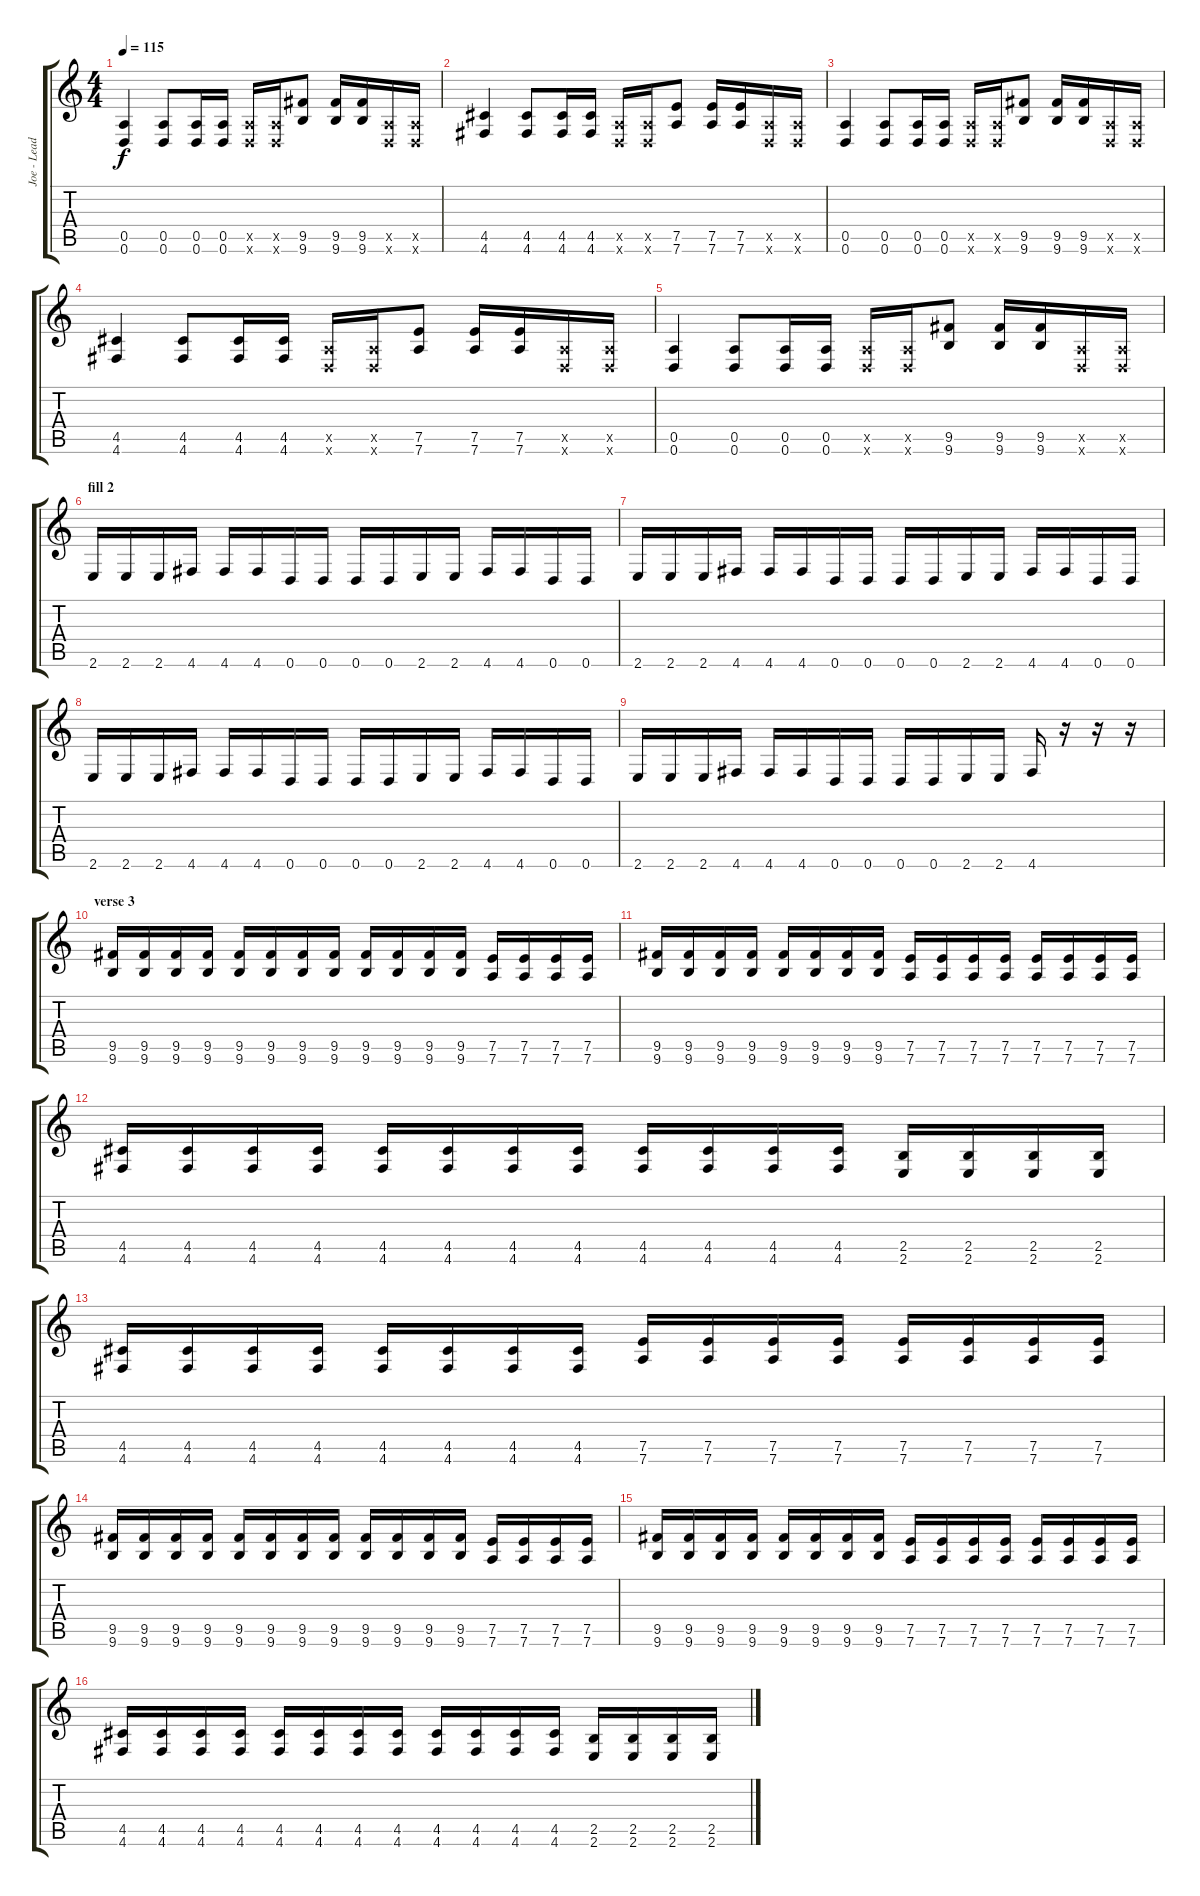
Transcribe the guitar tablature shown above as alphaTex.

\track ("Joe - Lead guitar" "Joe - Lead") {instrument distortionguitar}
\staff {score tabs}
\tuning (E4 B3 G3 D3 A2 D2) {hide}
\ts (4 4)
\tempo 115
\clef g2
\ks c
(0.5 0.6).4{dy f} (0.5 0.6).8 (0.5 0.6).16 (0.5 0.6).16 (0.5{x} 0.6{x}).16 (0.5{x} 0.6{x}).16 (9.5 9.6).8 (9.5 9.6).16 (9.5 9.6).16 (0.5{x} 0.6{x}).16 (0.5{x} 0.6{x}).16 |
(4.5 4.6).4 (4.5 4.6).8 (4.5 4.6).16 (4.5 4.6).16 (0.5{x} 0.6{x}).16 (0.5{x} 0.6{x}).16 (7.5 7.6).8 (7.5 7.6).16 (7.5 7.6).16 (0.5{x} 0.6{x}).16 (0.5{x} 0.6{x}).16 |
(0.5 0.6).4 (0.5 0.6).8 (0.5 0.6).16 (0.5 0.6).16 (0.5{x} 0.6{x}).16 (0.5{x} 0.6{x}).16 (9.5 9.6).8 (9.5 9.6).16 (9.5 9.6).16 (0.5{x} 0.6{x}).16 (0.5{x} 0.6{x}).16 |
(4.5 4.6).4 (4.5 4.6).8 (4.5 4.6).16 (4.5 4.6).16 (0.5{x} 0.6{x}).16 (0.5{x} 0.6{x}).16 (7.5 7.6).8 (7.5 7.6).16 (7.5 7.6).16 (0.5{x} 0.6{x}).16 (0.5{x} 0.6{x}).16 |
(0.5 0.6).4 (0.5 0.6).8 (0.5 0.6).16 (0.5 0.6).16 (0.5{x} 0.6{x}).16 (0.5{x} 0.6{x}).16 (9.5 9.6).8 (9.5 9.6).16 (9.5 9.6).16 (0.5{x} 0.6{x}).16 (0.5{x} 0.6{x}).16 |
\section ("" "fill 2")
2.6.16 2.6.16 2.6.16 4.6.16 4.6.16 4.6.16 0.6.16 0.6.16 0.6.16 0.6.16 2.6.16 2.6.16 4.6.16 4.6.16 0.6.16 0.6.16 |
2.6.16 2.6.16 2.6.16 4.6.16 4.6.16 4.6.16 0.6.16 0.6.16 0.6.16 0.6.16 2.6.16 2.6.16 4.6.16 4.6.16 0.6.16 0.6.16 |
2.6.16 2.6.16 2.6.16 4.6.16 4.6.16 4.6.16 0.6.16 0.6.16 0.6.16 0.6.16 2.6.16 2.6.16 4.6.16 4.6.16 0.6.16 0.6.16 |
2.6.16 2.6.16 2.6.16 4.6.16 4.6.16 4.6.16 0.6.16 0.6.16 0.6.16 0.6.16 2.6.16 2.6.16 4.6.16 r.16 r.16 r.16 |
\section ("" "verse 3")
(9.5 9.6).16 (9.5 9.6).16 (9.5 9.6).16 (9.5 9.6).16 (9.5 9.6).16 (9.5 9.6).16 (9.5 9.6).16 (9.5 9.6).16 (9.5 9.6).16 (9.5 9.6).16 (9.5 9.6).16 (9.5 9.6).16 (7.5 7.6).16 (7.5 7.6).16 (7.5 7.6).16 (7.5 7.6).16 |
(9.5 9.6).16 (9.5 9.6).16 (9.5 9.6).16 (9.5 9.6).16 (9.5 9.6).16 (9.5 9.6).16 (9.5 9.6).16 (9.5 9.6).16 (7.5 7.6).16 (7.5 7.6).16 (7.5 7.6).16 (7.5 7.6).16 (7.5 7.6).16 (7.5 7.6).16 (7.5 7.6).16 (7.5 7.6).16 |
(4.5 4.6).16 (4.5 4.6).16 (4.5 4.6).16 (4.5 4.6).16 (4.5 4.6).16 (4.5 4.6).16 (4.5 4.6).16 (4.5 4.6).16 (4.5 4.6).16 (4.5 4.6).16 (4.5 4.6).16 (4.5 4.6).16 (2.5 2.6).16 (2.5 2.6).16 (2.5 2.6).16 (2.5 2.6).16 |
(4.5 4.6).16 (4.5 4.6).16 (4.5 4.6).16 (4.5 4.6).16 (4.5 4.6).16 (4.5 4.6).16 (4.5 4.6).16 (4.5 4.6).16 (7.5 7.6).16 (7.5 7.6).16 (7.5 7.6).16 (7.5 7.6).16 (7.5 7.6).16 (7.5 7.6).16 (7.5 7.6).16 (7.5 7.6).16 |
(9.5 9.6).16 (9.5 9.6).16 (9.5 9.6).16 (9.5 9.6).16 (9.5 9.6).16 (9.5 9.6).16 (9.5 9.6).16 (9.5 9.6).16 (9.5 9.6).16 (9.5 9.6).16 (9.5 9.6).16 (9.5 9.6).16 (7.5 7.6).16 (7.5 7.6).16 (7.5 7.6).16 (7.5 7.6).16 |
(9.5 9.6).16 (9.5 9.6).16 (9.5 9.6).16 (9.5 9.6).16 (9.5 9.6).16 (9.5 9.6).16 (9.5 9.6).16 (9.5 9.6).16 (7.5 7.6).16 (7.5 7.6).16 (7.5 7.6).16 (7.5 7.6).16 (7.5 7.6).16 (7.5 7.6).16 (7.5 7.6).16 (7.5 7.6).16 |
(4.5 4.6).16 (4.5 4.6).16 (4.5 4.6).16 (4.5 4.6).16 (4.5 4.6).16 (4.5 4.6).16 (4.5 4.6).16 (4.5 4.6).16 (4.5 4.6).16 (4.5 4.6).16 (4.5 4.6).16 (4.5 4.6).16 (2.5 2.6).16 (2.5 2.6).16 (2.5 2.6).16 (2.5 2.6).16
